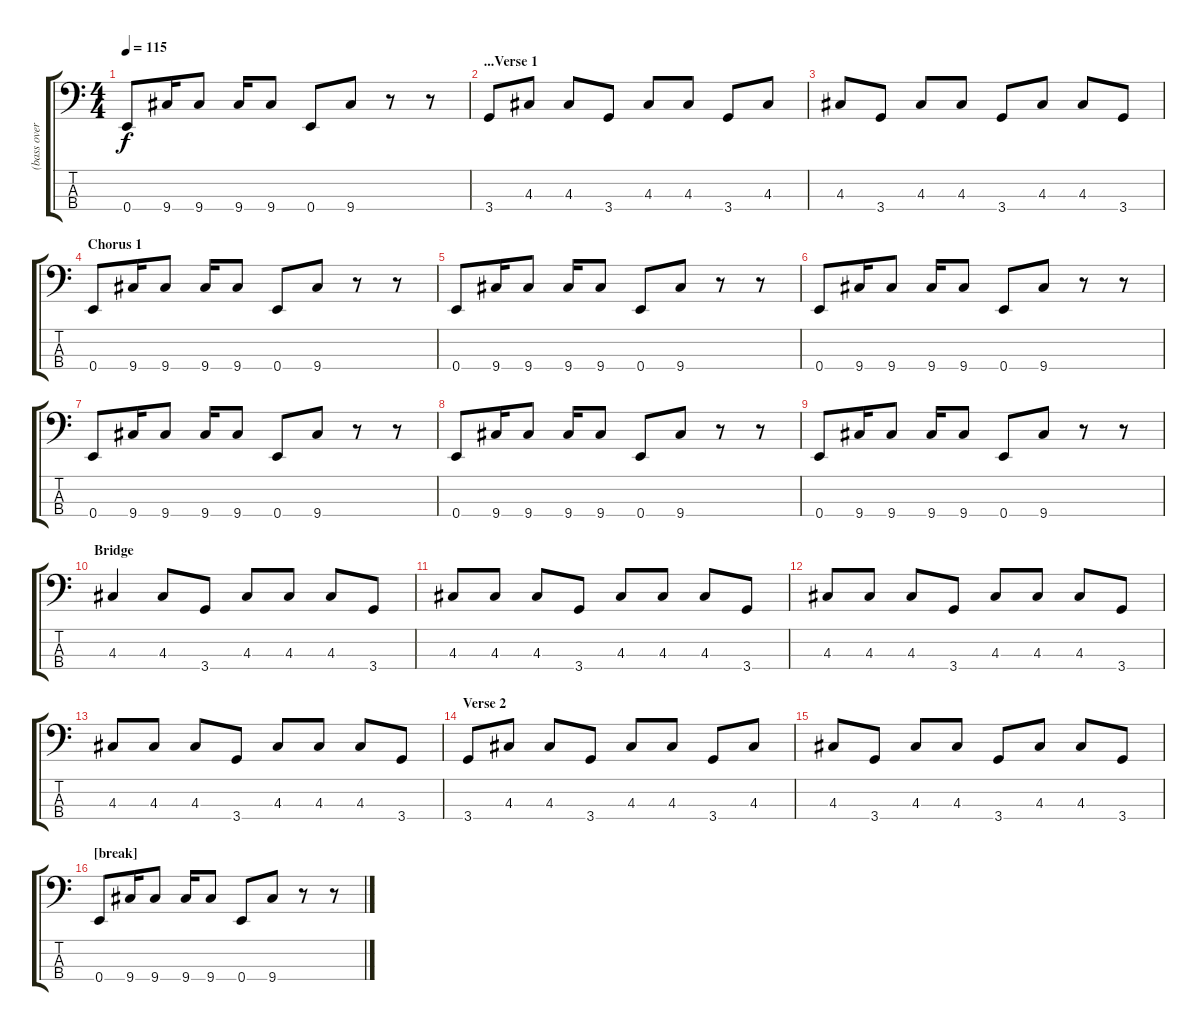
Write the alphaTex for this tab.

\track ("(bass overdub 3 left)" "(bass over") {instrument distortionguitar}
\staff {score tabs}
\tuning (G2 D2 A1 E1) {hide}
\ts (4 4)
\tempo 115
\clef f4
\ks c
0.4.8{dy f} 9.4.16 9.4.8 9.4.16 9.4.8 0.4.8 9.4.8 r.8 r.8 |
\section ("" "...Verse 1")
3.4.8 4.3.8 4.3.8 3.4.8 4.3.8 4.3.8 3.4.8 4.3.8 |
4.3.8 3.4.8 4.3.8 4.3.8 3.4.8 4.3.8 4.3.8 3.4.8 |
\section ("" "Chorus 1")
0.4.8 9.4.16 9.4.8 9.4.16 9.4.8 0.4.8 9.4.8 r.8 r.8 |
0.4.8 9.4.16 9.4.8 9.4.16 9.4.8 0.4.8 9.4.8 r.8 r.8 |
0.4.8 9.4.16 9.4.8 9.4.16 9.4.8 0.4.8 9.4.8 r.8 r.8 |
0.4.8 9.4.16 9.4.8 9.4.16 9.4.8 0.4.8 9.4.8 r.8 r.8 |
0.4.8 9.4.16 9.4.8 9.4.16 9.4.8 0.4.8 9.4.8 r.8 r.8 |
0.4.8 9.4.16 9.4.8 9.4.16 9.4.8 0.4.8 9.4.8 r.8 r.8 |
\section ("" "Bridge")
4.3.4 4.3.8 3.4.8 4.3.8 4.3.8 4.3.8 3.4.8 |
4.3.8 4.3.8 4.3.8 3.4.8 4.3.8 4.3.8 4.3.8 3.4.8 |
4.3.8 4.3.8 4.3.8 3.4.8 4.3.8 4.3.8 4.3.8 3.4.8 |
4.3.8 4.3.8 4.3.8 3.4.8 4.3.8 4.3.8 4.3.8 3.4.8 |
\section ("" "Verse 2")
3.4.8 4.3.8 4.3.8 3.4.8 4.3.8 4.3.8 3.4.8 4.3.8 |
4.3.8 3.4.8 4.3.8 4.3.8 3.4.8 4.3.8 4.3.8 3.4.8 |
\section ("" "[break]")
0.4.8 9.4.16 9.4.8 9.4.16 9.4.8 0.4.8 9.4.8 r.8 r.8
